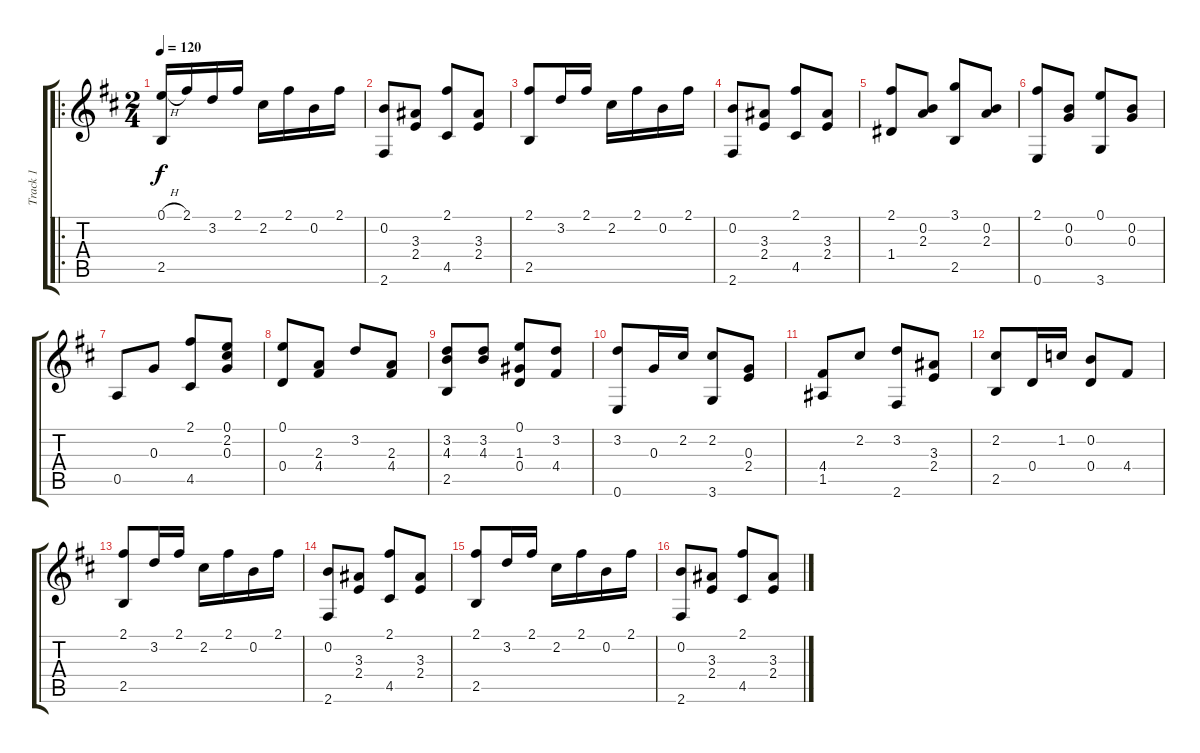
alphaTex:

\track ("Track 1" "Track 1") {instrument acousticguitarnylon}
\staff {score tabs}
\tuning (E4 B3 G3 D3 A2 E2) {hide}
\ro
\ts (2 4)
\tempo 120
\clef g2
\ks d
(0.1{h} 2.5).16{dy f} 2.1.16 3.2.16 2.1.16 2.2.16 2.1.16 0.2.16 2.1.16 |
(0.2 2.6).8 (3.3 2.4).8 (2.1 4.5).8 (3.3 2.4).8 |
(2.1 2.5).8 3.2.16 2.1.16 2.2.16 2.1.16 0.2.16 2.1.16 |
(0.2 2.6).8 (3.3 2.4).8 (2.1 4.5).8 (3.3 2.4).8 |
(2.1 1.4).8 (0.2 2.3).8 (3.1 2.5).8 (0.2 2.3).8 |
(2.1 0.6).8 (0.2 0.3).8 (0.1 3.6).8 (0.2 0.3).8 |
0.5.8 0.3.8 (2.1 4.5).8 (0.1 2.2 0.3).8 |
(0.1 0.4).8 (2.3 4.4).8 3.2.8 (2.3 4.4).8 |
(3.2 4.3 2.5).8 (3.2 4.3).8 (0.1 1.3 0.4).8 (3.2 4.4).8 |
(3.2 0.6).8 0.3.16 2.2.16 (2.2 3.6).8 (0.3 2.4).8 |
(4.4 1.5).8 2.2.8 (3.2 2.6).8 (3.3 2.4).8 |
(2.2 2.5).8 0.4.16 1.2.16 (0.2 0.4).8 4.4.8 |
(2.1 2.5).8 3.2.16 2.1.16 2.2.16 2.1.16 0.2.16 2.1.16 |
(0.2 2.6).8 (3.3 2.4).8 (2.1 4.5).8 (3.3 2.4).8 |
(2.1 2.5).8 3.2.16 2.1.16 2.2.16 2.1.16 0.2.16 2.1.16 |
(0.2 2.6).8 (3.3 2.4).8 (2.1 4.5).8 (3.3 2.4).8
